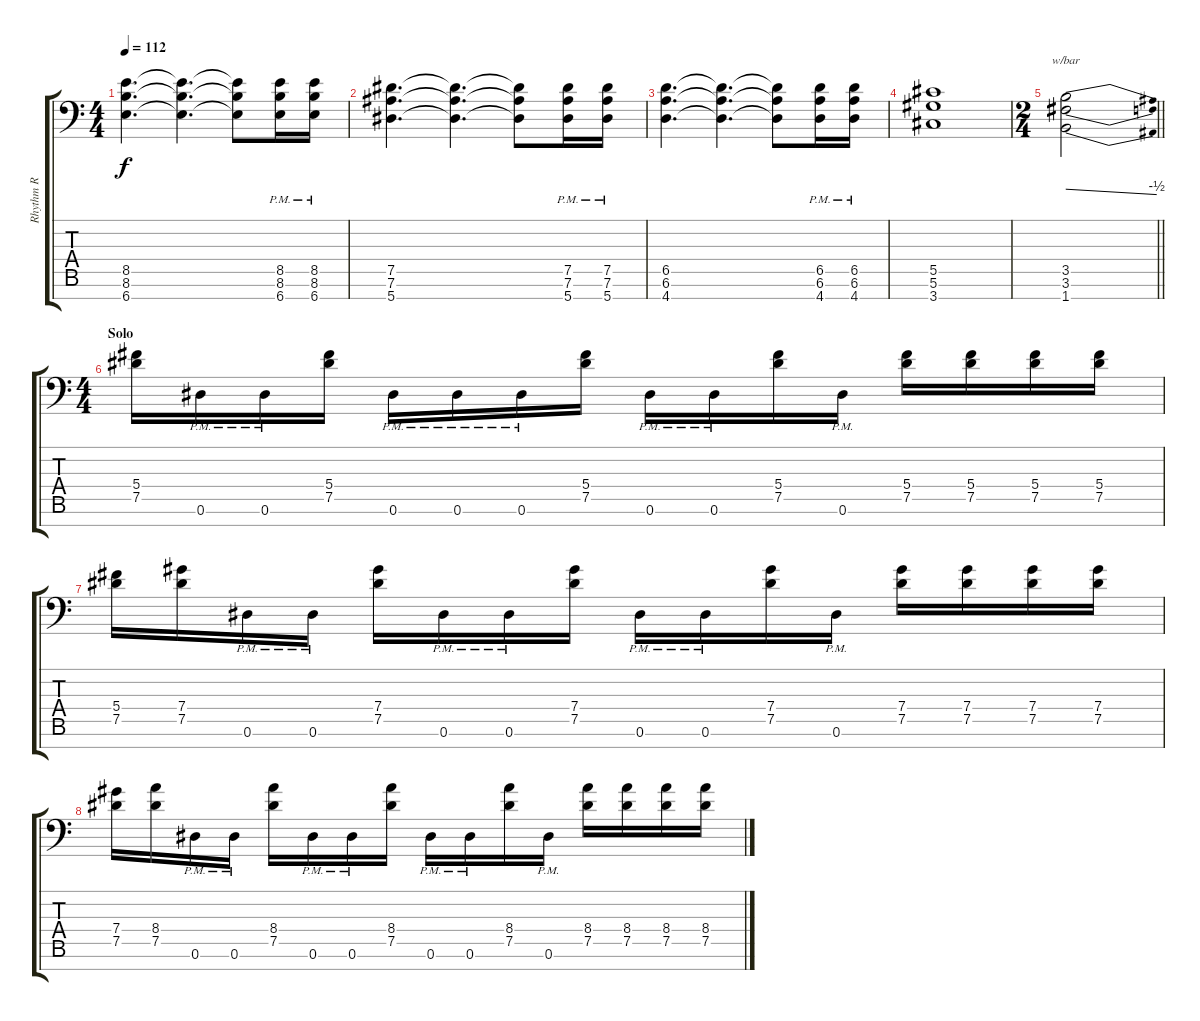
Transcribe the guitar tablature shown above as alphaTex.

\track ("Rhythm R" "Rhythm R") {instrument distortionguitar}
\staff {score tabs}
\tuning (Eb4 Bb3 Gb3 Db3 Ab2 Eb2 Bb1) {hide}
\ts (4 4)
\tempo 112
\clef f4
\ks c
(8.5 8.6 6.7).4{d dy f} (8.5{t} 8.6{t} 6.7{t}).4{d} (8.5{t} 8.6{t} 6.7{t}).8 (8.5{pm} 8.6{pm} 6.7{pm}).16 (8.5{pm} 8.6{pm} 6.7{pm}).16 |
(7.5 7.6 5.7).4{d} (7.5{t} 7.6{t} 5.7{t}).4{d} (7.5{t} 7.6{t} 5.7{t}).8 (7.5{pm} 7.6{pm} 5.7{pm}).16 (7.5{pm} 7.6{pm} 5.7{pm}).16 |
(6.5 6.6 4.7).4{d} (6.5{t} 6.6{t} 4.7{t}).4{d} (6.5{t} 6.6{t} 4.7{t}).8 (6.5{pm} 6.6{pm} 4.7{pm}).16 (6.5{pm} 6.6{pm} 4.7{pm}).16 |
(5.5 5.6 3.7).1 |
\ts (2 4)
\barLineRight lightlight
(3.5 3.6 1.7).2{tbe (dive default 0 0 60 -2)} |
\ts (4 4)
\section ("" "Solo")
(5.4 7.5).16 0.6{pm}.16 0.6{pm}.16 (5.4 7.5).16 0.6{pm}.16 0.6{pm}.16 0.6{pm}.16 (5.4 7.5).16 0.6{pm}.16 0.6{pm}.16 (5.4 7.5).16 0.6{pm}.16 (5.4 7.5).16 (5.4 7.5).16 (5.4 7.5).16 (5.4 7.5).16 |
(5.4 7.5).16 (7.4 7.5).16 0.6{pm}.16 0.6{pm}.16 (7.4 7.5).16 0.6{pm}.16 0.6{pm}.16 (7.4 7.5).16 0.6{pm}.16 0.6{pm}.16 (7.4 7.5).16 0.6{pm}.16 (7.4 7.5).16 (7.4 7.5).16 (7.4 7.5).16 (7.4 7.5).16 |
(7.4 7.5).16 (8.4 7.5).16 0.6{pm}.16 0.6{pm}.16 (8.4 7.5).16 0.6{pm}.16 0.6{pm}.16 (8.4 7.5).16 0.6{pm}.16 0.6{pm}.16 (8.4 7.5).16 0.6{pm}.16 (8.4 7.5).16 (8.4 7.5).16 (8.4 7.5).16 (8.4 7.5).16
